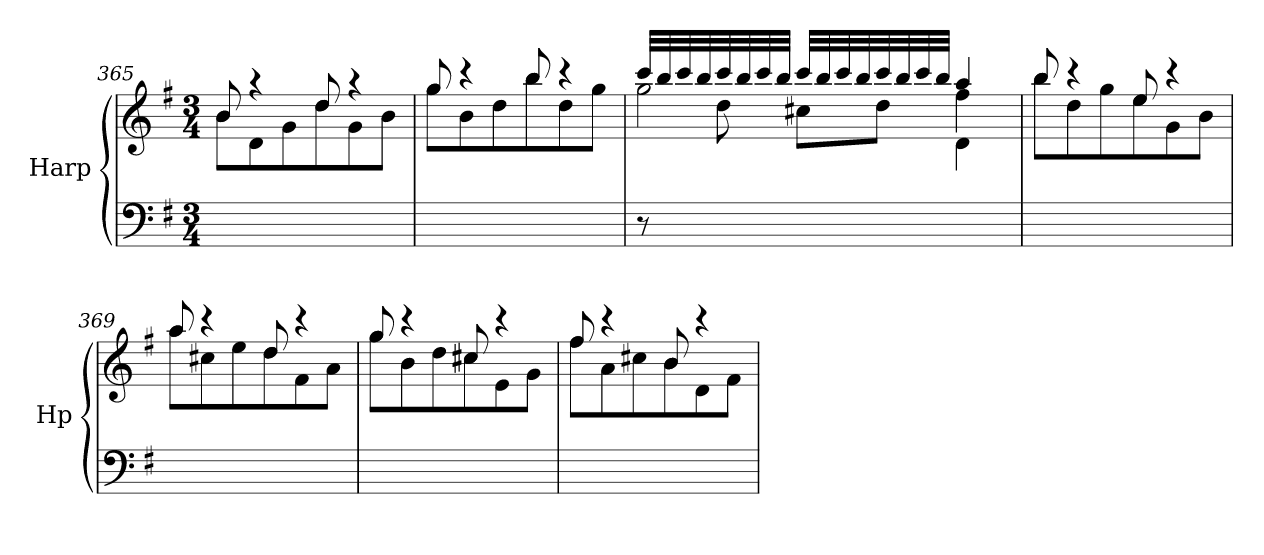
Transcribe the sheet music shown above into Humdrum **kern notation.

**kern	**kern
*part1	*part1
*staff2	*staff1
*I"Harp	*
*I'Hp	*
*clefF4	*clefG2
*k[f#]	*k[f#]
*M3/4	*M3/4
=365	=365
*	*^
2.ryy	8b/	8b\L
.	4raa	8d\
.	.	8g\
.	8dd/	8dd\
.	4raa	8g\
.	.	8b\J
=366	=366	=366
2.ryy	8gg/	8gg\L
.	4rccc	8b\
.	.	8dd\
.	8bb/	8bb\
.	4rccc	8dd\
.	.	8gg\J
=367	=367	=367
*	*	*^
8r	32ccc/LLL	2gg\	8ryy
.	32bb/	.	.
.	32ccc/	.	.
.	32bb/	.	.
2ryy	32ccc/	.	8dd\
.	32bb/	.	.
.	32ccc/	.	.
.	32bb/JJJ	.	.
.	32ccc/LLL	.	8cc#X\L
.	32bb/	.	.
.	32ccc/	.	.
.	32bb/	.	.
.	32ccc/	.	8dd\J
.	32bb/	.	.
.	32ccc/	.	.
.	32bb/JJJ	.	.
.	4aa/	4ff#\	4d\
8ryy	.	.	.
*	*	*v	*v
!!LO:LB:g=z
=368	=368	=368
2.ryy	8bb/	8bb\L
.	4rccc	8dd\
.	.	8gg\
.	8ee/	8ee\
.	4rccc	8g\
.	.	8b\J
=369	=369	=369
2.ryy	8aa/	8aa\L
.	4rccc	8cc#X\
.	.	8ee\
.	8dd/	8dd\
.	4rccc	8f#\
.	.	8a\J
=370	=370	=370
2.ryy	8gg/	8gg\L
.	4rccc	8b\
.	.	8dd\
.	8cc#X/	8cc#X\
.	4rccc	8e\
.	.	8g\J
=371	=371	=371
2.ryy	8ff#/	8ff#\L
.	4rccc	8a\
.	.	8cc#X\
.	8b/	8b\
.	4rccc	8d\
.	.	8f#\J
*	*v	*v
=	=
*-	*-
